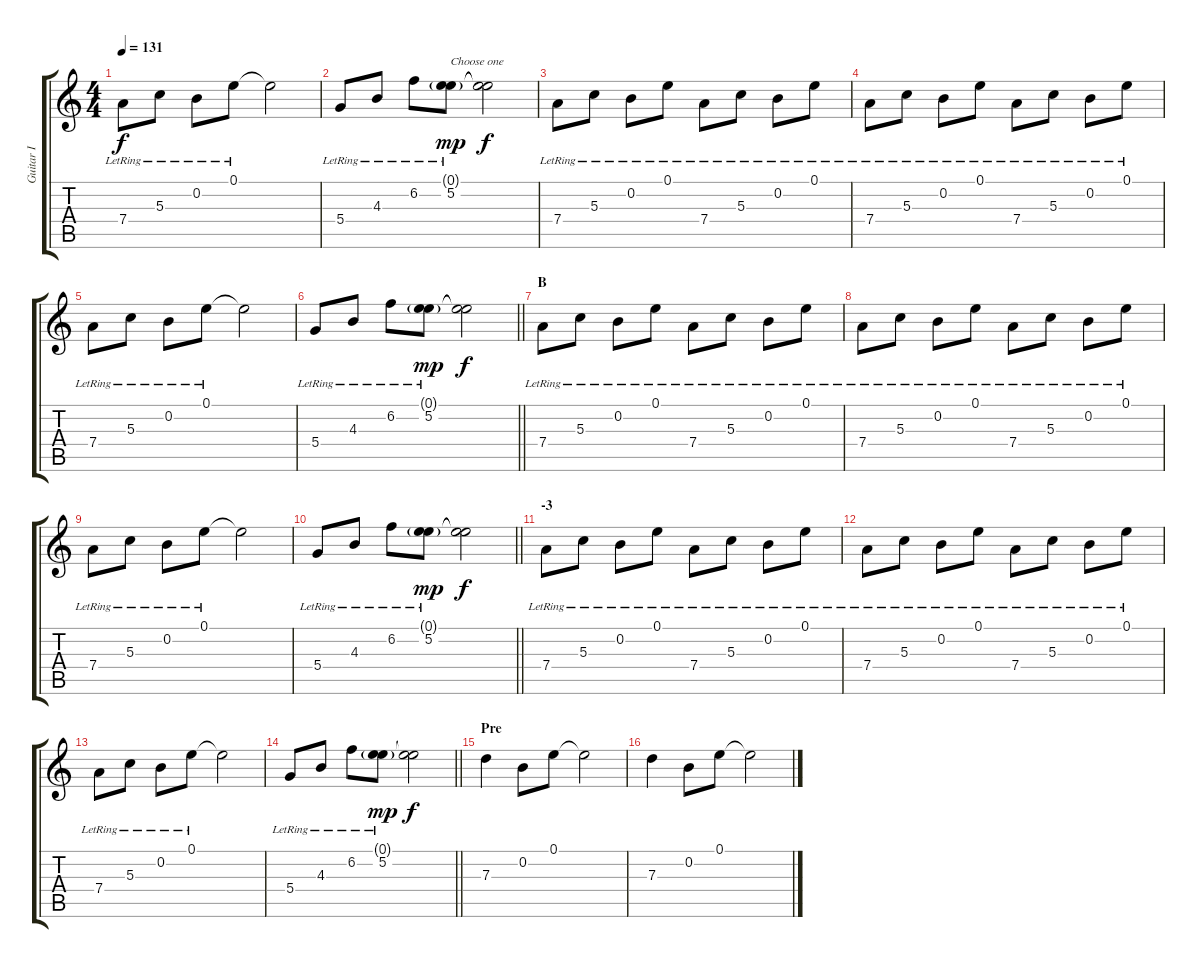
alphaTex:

\track ("Guitar I" "Guitar I") {instrument distortionguitar}
\staff {score tabs}
\tuning (E4 B3 G3 D3 A2 E2) {hide}
\ts (4 4)
\tempo 131
\clef g2
\ks c
7.4{lr}.8{dy f} 5.3{lr}.8 0.2{lr}.8 0.1{lr}.8 0.1{t}.2 |
5.4{lr}.8 4.3{lr}.8 6.2{lr}.8 (0.1{g lr} 5.2).8{txt "Choose one" dy mp} (0.1{t} 5.2{t}).2{dy f} |
7.4{lr}.8 5.3{lr}.8 0.2{lr}.8 0.1{lr}.8 7.4{lr}.8 5.3{lr}.8 0.2{lr}.8 0.1{lr}.8 |
7.4{lr}.8 5.3{lr}.8 0.2{lr}.8 0.1{lr}.8 7.4{lr}.8 5.3{lr}.8 0.2{lr}.8 0.1{lr}.8 |
7.4{lr}.8 5.3{lr}.8 0.2{lr}.8 0.1{lr}.8 0.1{t}.2 |
\barLineRight lightlight
5.4{lr}.8 4.3{lr}.8 6.2{lr}.8 (0.1{g lr} 5.2).8{dy mp} (0.1{t} 5.2{t}).2{dy f} |
\section ("" "B")
7.4{lr}.8 5.3{lr}.8 0.2{lr}.8 0.1{lr}.8 7.4{lr}.8 5.3{lr}.8 0.2{lr}.8 0.1{lr}.8 |
7.4{lr}.8 5.3{lr}.8 0.2{lr}.8 0.1{lr}.8 7.4{lr}.8 5.3{lr}.8 0.2{lr}.8 0.1{lr}.8 |
7.4{lr}.8 5.3{lr}.8 0.2{lr}.8 0.1{lr}.8 0.1{t}.2 |
\barLineRight lightlight
5.4{lr}.8 4.3{lr}.8 6.2{lr}.8 (0.1{g lr} 5.2).8{dy mp} (0.1{t} 5.2{t}).2{dy f} |
\section ("" "-3")
7.4{lr}.8 5.3{lr}.8 0.2{lr}.8 0.1{lr}.8 7.4{lr}.8 5.3{lr}.8 0.2{lr}.8 0.1{lr}.8 |
7.4{lr}.8 5.3{lr}.8 0.2{lr}.8 0.1{lr}.8 7.4{lr}.8 5.3{lr}.8 0.2{lr}.8 0.1{lr}.8 |
7.4{lr}.8 5.3{lr}.8 0.2{lr}.8 0.1{lr}.8 0.1{t}.2 |
\barLineRight lightlight
5.4{lr}.8 4.3{lr}.8 6.2{lr}.8 (0.1{g lr} 5.2).8{dy mp} (0.1{t} 5.2{t}).2{dy f} |
\section ("" "Pre")
7.3.4 0.2.8 0.1.8 0.1{t}.2 |
7.3.4 0.2.8 0.1.8 0.1{t}.2
